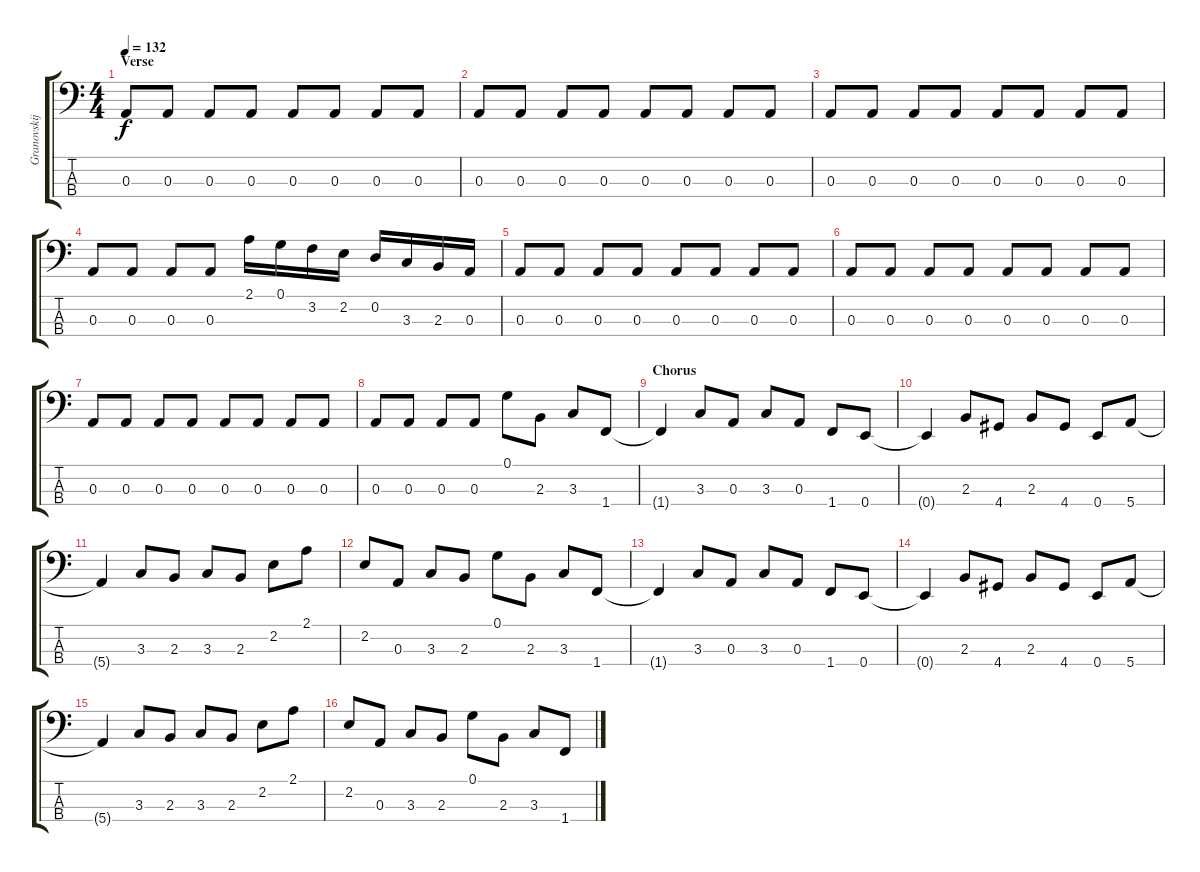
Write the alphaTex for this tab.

\track ("Granovskij" "Granovskij") {instrument electricbassfinger}
\staff {score tabs}
\tuning (G2 D2 A1 E1) {hide}
\ts (4 4)
\section ("" "Verse")
\tempo 132
\clef f4
\ks c
0.3.8{dy f} 0.3.8 0.3.8 0.3.8 0.3.8 0.3.8 0.3.8 0.3.8 |
0.3.8 0.3.8 0.3.8 0.3.8 0.3.8 0.3.8 0.3.8 0.3.8 |
0.3.8 0.3.8 0.3.8 0.3.8 0.3.8 0.3.8 0.3.8 0.3.8 |
0.3.8 0.3.8 0.3.8 0.3.8 2.1.16 0.1.16 3.2.16 2.2.16 0.2.16 3.3.16 2.3.16 0.3.16 |
0.3.8 0.3.8 0.3.8 0.3.8 0.3.8 0.3.8 0.3.8 0.3.8 |
0.3.8 0.3.8 0.3.8 0.3.8 0.3.8 0.3.8 0.3.8 0.3.8 |
0.3.8 0.3.8 0.3.8 0.3.8 0.3.8 0.3.8 0.3.8 0.3.8 |
0.3.8 0.3.8 0.3.8 0.3.8 0.1.8 2.3.8 3.3.8 1.4.8 |
\section ("" "Chorus")
1.4{t}.4 3.3.8 0.3.8 3.3.8 0.3.8 1.4.8 0.4.8 |
0.4{t}.4 2.3.8 4.4.8 2.3.8 4.4.8 0.4.8 5.4.8 |
5.4{t}.4 3.3.8 2.3.8 3.3.8 2.3.8 2.2.8 2.1.8 |
2.2.8 0.3.8 3.3.8 2.3.8 0.1.8 2.3.8 3.3.8 1.4.8 |
1.4{t}.4 3.3.8 0.3.8 3.3.8 0.3.8 1.4.8 0.4.8 |
0.4{t}.4 2.3.8 4.4.8 2.3.8 4.4.8 0.4.8 5.4.8 |
5.4{t}.4 3.3.8 2.3.8 3.3.8 2.3.8 2.2.8 2.1.8 |
2.2.8 0.3.8 3.3.8 2.3.8 0.1.8 2.3.8 3.3.8 1.4.8
